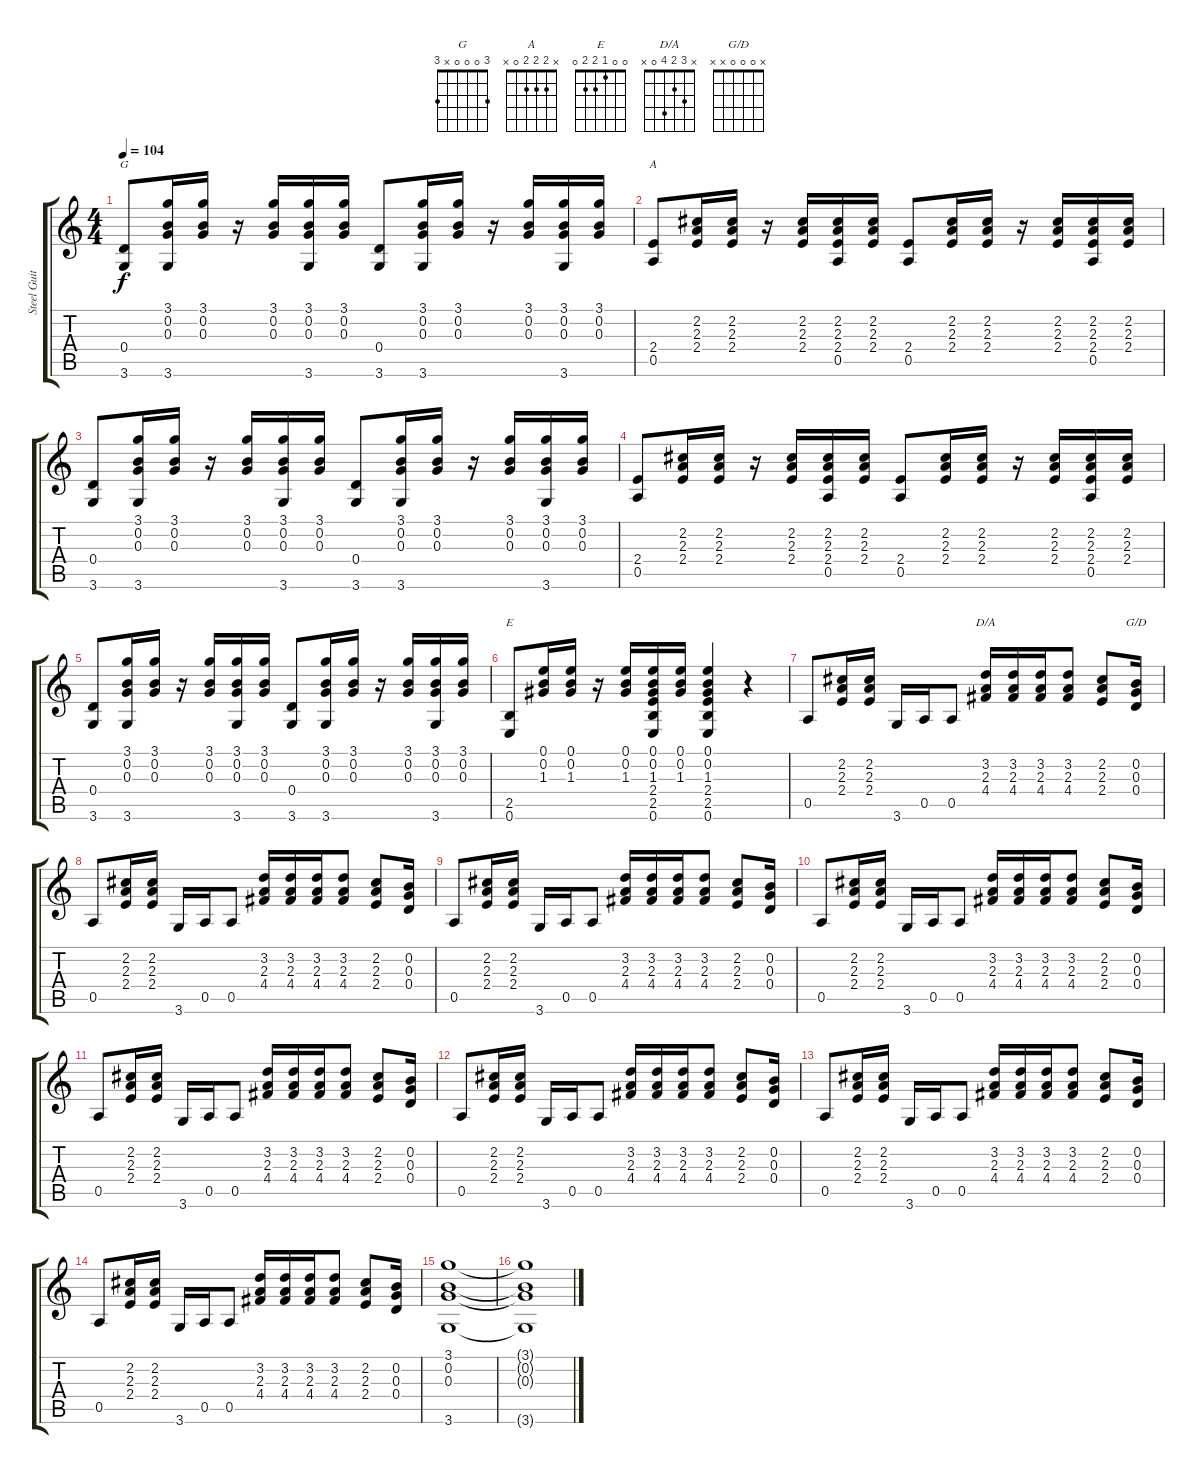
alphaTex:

\track ("Steel Guitar" "Steel Guit") {instrument acousticguitarsteel}
\staff {score tabs}
\tuning (E4 B3 G3 D3 A2 E2) {hide}
\chord ("G" 3 0 0 0 x 3)
\chord ("A" x 2 2 2 0 x)
\chord ("E" 0 0 1 2 2 0)
\chord ("D/A" x 3 2 4 0 x)
\chord ("G/D" x 0 0 0 x x)
\ts (4 4)
\tempo 104
\clef g2
\ks c
(0.4 3.6).8{ch "G" dy f} (3.1 0.2 0.3 3.6).16 (3.1 0.2 0.3).16 r.16 (3.1 0.2 0.3).16 (3.1 0.2 0.3 3.6).16 (3.1 0.2 0.3).16 (0.4 3.6).8 (3.1 0.2 0.3 3.6).16 (3.1 0.2 0.3).16 r.16 (3.1 0.2 0.3).16 (3.1 0.2 0.3 3.6).16 (3.1 0.2 0.3).16 |
(2.4 0.5).8{ch "A"} (2.2 2.3 2.4).16 (2.2 2.3 2.4).16 r.16 (2.2 2.3 2.4).16 (2.2 2.3 2.4 0.5).16 (2.2 2.3 2.4).16 (2.4 0.5).8 (2.2 2.3 2.4).16 (2.2 2.3 2.4).16 r.16 (2.2 2.3 2.4).16 (2.2 2.3 2.4 0.5).16 (2.2 2.3 2.4).16 |
(0.4 3.6).8 (3.1 0.2 0.3 3.6).16 (3.1 0.2 0.3).16 r.16 (3.1 0.2 0.3).16 (3.1 0.2 0.3 3.6).16 (3.1 0.2 0.3).16 (0.4 3.6).8 (3.1 0.2 0.3 3.6).16 (3.1 0.2 0.3).16 r.16 (3.1 0.2 0.3).16 (3.1 0.2 0.3 3.6).16 (3.1 0.2 0.3).16 |
(2.4 0.5).8 (2.2 2.3 2.4).16 (2.2 2.3 2.4).16 r.16 (2.2 2.3 2.4).16 (2.2 2.3 2.4 0.5).16 (2.2 2.3 2.4).16 (2.4 0.5).8 (2.2 2.3 2.4).16 (2.2 2.3 2.4).16 r.16 (2.2 2.3 2.4).16 (2.2 2.3 2.4 0.5).16 (2.2 2.3 2.4).16 |
(0.4 3.6).8 (3.1 0.2 0.3 3.6).16 (3.1 0.2 0.3).16 r.16 (3.1 0.2 0.3).16 (3.1 0.2 0.3 3.6).16 (3.1 0.2 0.3).16 (0.4 3.6).8 (3.1 0.2 0.3 3.6).16 (3.1 0.2 0.3).16 r.16 (3.1 0.2 0.3).16 (3.1 0.2 0.3 3.6).16 (3.1 0.2 0.3).16 |
(2.5 0.6).8{ch "E"} (0.1 0.2 1.3).16 (0.1 0.2 1.3).16 r.16 (0.1 0.2 1.3).16 (0.1 0.2 1.3 2.4 2.5 0.6).16 (0.1 0.2 1.3).16 (0.1 0.2 1.3 2.4 2.5 0.6).4 r.4 |
0.5.8 (2.2 2.3 2.4).16 (2.2 2.3 2.4).16 3.6.16 0.5.16 0.5.8 (3.2 2.3 4.4).16{ch "D/A"} (3.2 2.3 4.4).16 (3.2 2.3 4.4).16 (3.2 2.3 4.4).8 (2.2 2.3 2.4).8 (0.2 0.3 0.4).16{ch "G/D"} |
0.5.8 (2.2 2.3 2.4).16 (2.2 2.3 2.4).16 3.6.16 0.5.16 0.5.8 (3.2 2.3 4.4).16 (3.2 2.3 4.4).16 (3.2 2.3 4.4).16 (3.2 2.3 4.4).8 (2.2 2.3 2.4).8 (0.2 0.3 0.4).16 |
0.5.8 (2.2 2.3 2.4).16 (2.2 2.3 2.4).16 3.6.16 0.5.16 0.5.8 (3.2 2.3 4.4).16 (3.2 2.3 4.4).16 (3.2 2.3 4.4).16 (3.2 2.3 4.4).8 (2.2 2.3 2.4).8 (0.2 0.3 0.4).16 |
0.5.8 (2.2 2.3 2.4).16 (2.2 2.3 2.4).16 3.6.16 0.5.16 0.5.8 (3.2 2.3 4.4).16 (3.2 2.3 4.4).16 (3.2 2.3 4.4).16 (3.2 2.3 4.4).8 (2.2 2.3 2.4).8 (0.2 0.3 0.4).16 |
0.5.8 (2.2 2.3 2.4).16 (2.2 2.3 2.4).16 3.6.16 0.5.16 0.5.8 (3.2 2.3 4.4).16 (3.2 2.3 4.4).16 (3.2 2.3 4.4).16 (3.2 2.3 4.4).8 (2.2 2.3 2.4).8 (0.2 0.3 0.4).16 |
0.5.8 (2.2 2.3 2.4).16 (2.2 2.3 2.4).16 3.6.16 0.5.16 0.5.8 (3.2 2.3 4.4).16 (3.2 2.3 4.4).16 (3.2 2.3 4.4).16 (3.2 2.3 4.4).8 (2.2 2.3 2.4).8 (0.2 0.3 0.4).16 |
0.5.8 (2.2 2.3 2.4).16 (2.2 2.3 2.4).16 3.6.16 0.5.16 0.5.8 (3.2 2.3 4.4).16 (3.2 2.3 4.4).16 (3.2 2.3 4.4).16 (3.2 2.3 4.4).8 (2.2 2.3 2.4).8 (0.2 0.3 0.4).16 |
0.5.8 (2.2 2.3 2.4).16 (2.2 2.3 2.4).16 3.6.16 0.5.16 0.5.8 (3.2 2.3 4.4).16 (3.2 2.3 4.4).16 (3.2 2.3 4.4).16 (3.2 2.3 4.4).8 (2.2 2.3 2.4).8 (0.2 0.3 0.4).16 |
(3.1 0.2 0.3 3.6).1 |
(3.1{t} 0.2{t} 0.3{t} 3.6{t}).1
